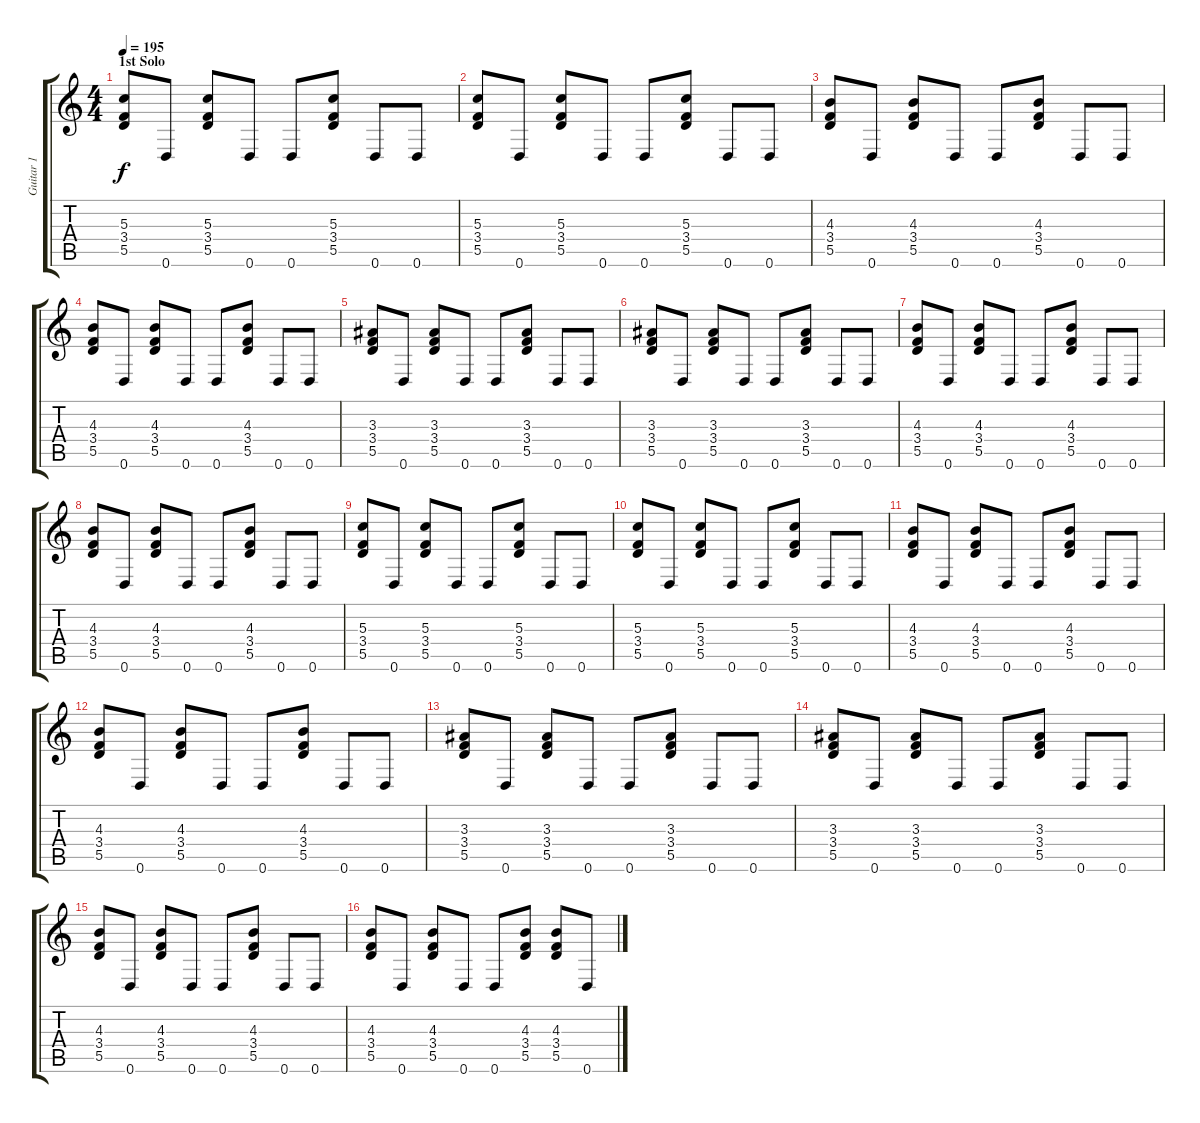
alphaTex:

\track ("Guitar 1" "Guitar 1") {instrument distortionguitar}
\staff {score tabs}
\tuning (E4 B3 G3 D3 A2 D2) {hide}
\ts (4 4)
\section ("" "1st Solo")
\tempo 195
\clef g2
\ks c
(5.3 3.4 5.5).8{dy f} 0.6.8 (5.3 3.4 5.5).8 0.6.8 0.6.8 (5.3 3.4 5.5).8 0.6.8 0.6.8 |
(5.3 3.4 5.5).8 0.6.8 (5.3 3.4 5.5).8 0.6.8 0.6.8 (5.3 3.4 5.5).8 0.6.8 0.6.8 |
(4.3 3.4 5.5).8 0.6.8 (4.3 3.4 5.5).8 0.6.8 0.6.8 (4.3 3.4 5.5).8 0.6.8 0.6.8 |
(4.3 3.4 5.5).8 0.6.8 (4.3 3.4 5.5).8 0.6.8 0.6.8 (4.3 3.4 5.5).8 0.6.8 0.6.8 |
(3.3 3.4 5.5).8 0.6.8 (3.3 3.4 5.5).8 0.6.8 0.6.8 (3.3 3.4 5.5).8 0.6.8 0.6.8 |
(3.3 3.4 5.5).8 0.6.8 (3.3 3.4 5.5).8 0.6.8 0.6.8 (3.3 3.4 5.5).8 0.6.8 0.6.8 |
(4.3 3.4 5.5).8 0.6.8 (4.3 3.4 5.5).8 0.6.8 0.6.8 (4.3 3.4 5.5).8 0.6.8 0.6.8 |
(4.3 3.4 5.5).8 0.6.8 (4.3 3.4 5.5).8 0.6.8 0.6.8 (4.3 3.4 5.5).8 0.6.8 0.6.8 |
(5.3 3.4 5.5).8 0.6.8 (5.3 3.4 5.5).8 0.6.8 0.6.8 (5.3 3.4 5.5).8 0.6.8 0.6.8 |
(5.3 3.4 5.5).8 0.6.8 (5.3 3.4 5.5).8 0.6.8 0.6.8 (5.3 3.4 5.5).8 0.6.8 0.6.8 |
(4.3 3.4 5.5).8 0.6.8 (4.3 3.4 5.5).8 0.6.8 0.6.8 (4.3 3.4 5.5).8 0.6.8 0.6.8 |
(4.3 3.4 5.5).8 0.6.8 (4.3 3.4 5.5).8 0.6.8 0.6.8 (4.3 3.4 5.5).8 0.6.8 0.6.8 |
(3.3 3.4 5.5).8 0.6.8 (3.3 3.4 5.5).8 0.6.8 0.6.8 (3.3 3.4 5.5).8 0.6.8 0.6.8 |
(3.3 3.4 5.5).8 0.6.8 (3.3 3.4 5.5).8 0.6.8 0.6.8 (3.3 3.4 5.5).8 0.6.8 0.6.8 |
(4.3 3.4 5.5).8 0.6.8 (4.3 3.4 5.5).8 0.6.8 0.6.8 (4.3 3.4 5.5).8 0.6.8 0.6.8 |
(4.3 3.4 5.5).8 0.6.8 (4.3 3.4 5.5).8 0.6.8 0.6.8 (4.3 3.4 5.5).8 (4.3 3.4 5.5).8 0.6.8
